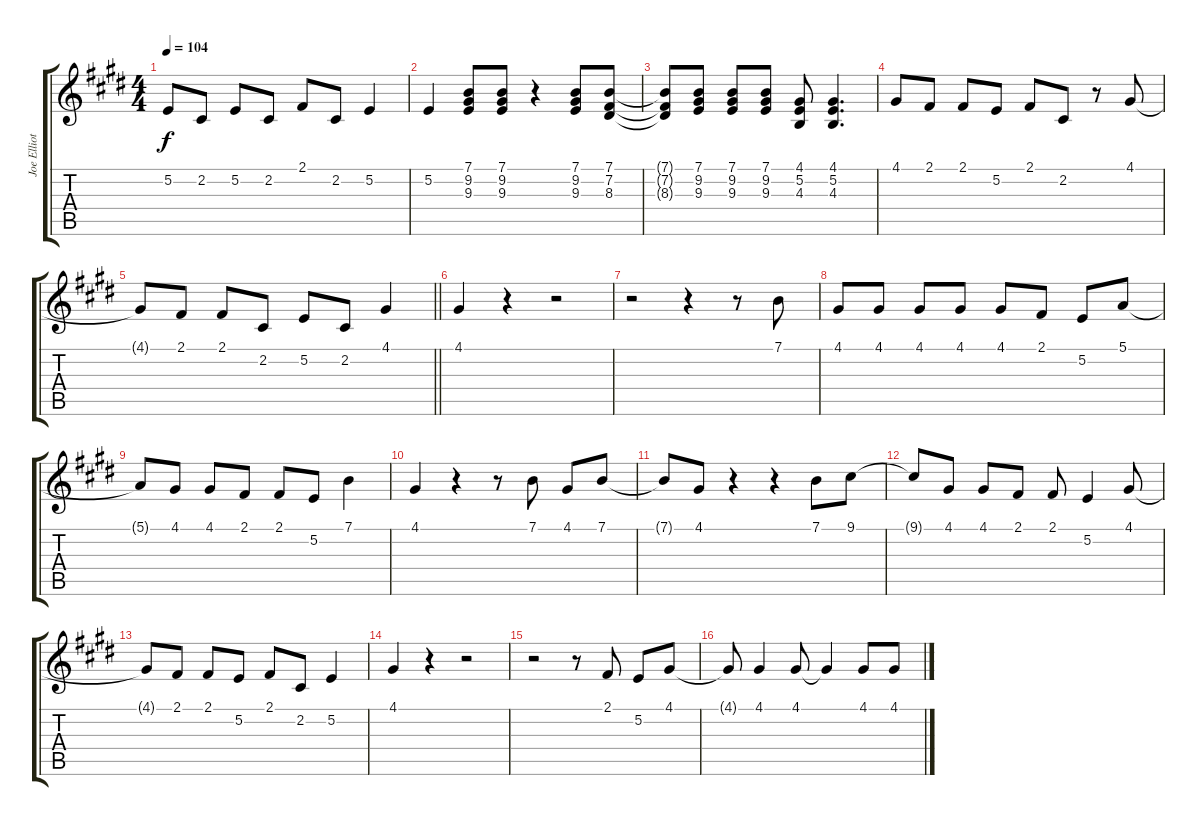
\track ("Joe Elliott" "Joe Elliot") {instrument lead1square}
\staff {score tabs}
\tuning (E4 B3 G3 D3 A2 E2) {hide}
\ts (4 4)
\tempo 104
\clef g2
\ks e
5.2{t}.8{dy f} 2.2.8 5.2.8 2.2.8 2.1.8 2.2.8 5.2.4 |
5.2.4 (7.1 9.2 9.3).8 (7.1 9.2 9.3).8 r.4 (7.1 9.2 9.3).8 (7.1 7.2 8.3).8 |
(7.1{t} 7.2{t} 8.3{t}).8 (7.1 9.2 9.3).8 (7.1 9.2 9.3).8 (7.1 9.2 9.3).8 (4.1 5.2 4.3).8 (4.1 5.2 4.3).4{d} |
4.1.8 2.1.8 2.1.8 5.2.8 2.1.8 2.2.8 r.8 4.1.8 |
\barLineRight lightlight
4.1{t}.8 2.1.8 2.1.8 2.2.8 5.2.8 2.2.8 4.1.4 |
4.1.4 r.4 r.2 |
r.2 r.4 r.8 7.1.8 |
4.1.8 4.1.8 4.1.8 4.1.8 4.1.8 2.1.8 5.2.8 5.1.8 |
5.1{t}.8 4.1.8 4.1.8 2.1.8 2.1.8 5.2.8 7.1.4 |
4.1.4 r.4 r.8 7.1.8 4.1.8 7.1.8 |
7.1{t}.8 4.1.8 r.4 r.4 7.1.8 9.1.8 |
9.1{t}.8 4.1.8 4.1.8 2.1.8 2.1.8 5.2.4 4.1.8 |
4.1{t}.8 2.1.8 2.1.8 5.2.8 2.1.8 2.2.8 5.2.4 |
4.1.4 r.4 r.2 |
r.2 r.8 2.1.8 5.2.8 4.1.8 |
4.1{t}.8 4.1.4 4.1.8 4.1{t}.4 4.1.8 4.1.8
